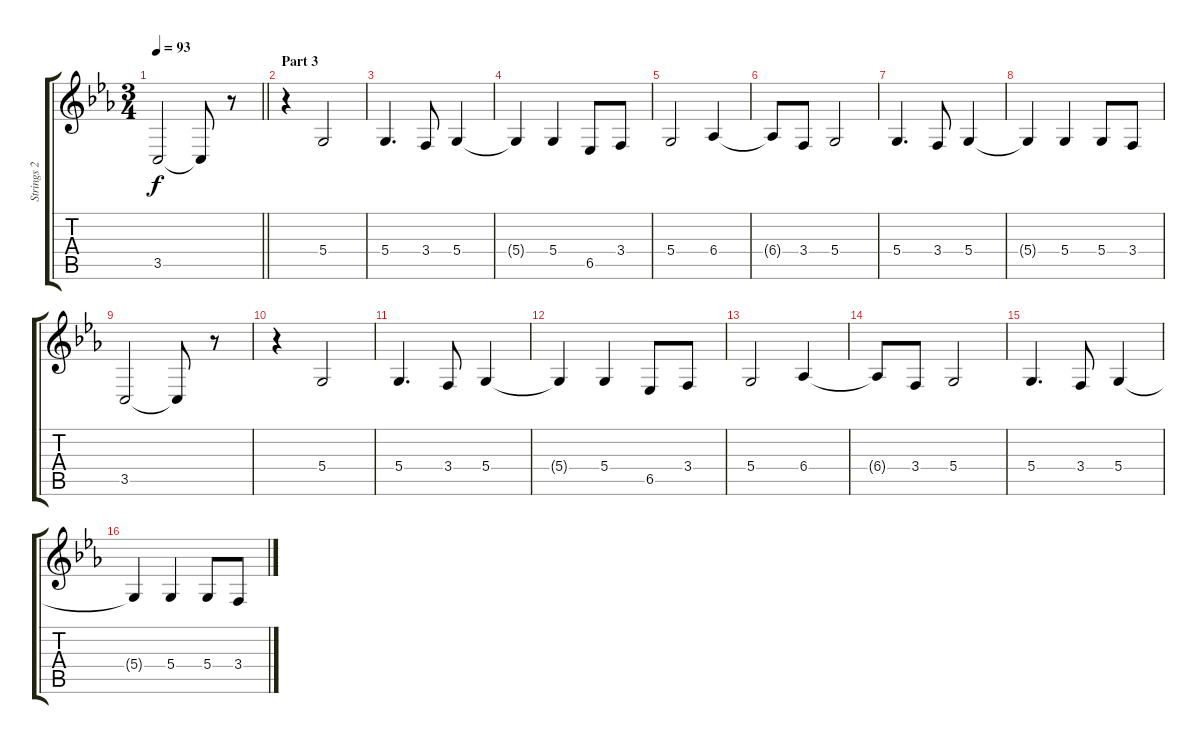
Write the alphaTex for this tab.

\track ("Strings 2" "Strings 2") {instrument synthstrings1}
\staff {score tabs}
\tuning (E4 B3 G3 D3 A2 E2) {hide}
\ts (3 4)
\tempo 93
\clef g2
\barLineRight lightlight
\ks cminor
3.5.2{dy f} 3.5{t}.8 r.8 |
\section ("" "Part 3")
r.4 5.4.2 |
5.4.4{d} 3.4.8 5.4.4 |
5.4{t}.4 5.4.4 6.5.8 3.4.8 |
5.4.2 6.4.4 |
6.4{t}.8 3.4.8 5.4.2 |
5.4.4{d} 3.4.8 5.4.4 |
5.4{t}.4 5.4.4 5.4.8 3.4.8 |
3.5.2 3.5{t}.8 r.8 |
r.4 5.4.2 |
5.4.4{d} 3.4.8 5.4.4 |
5.4{t}.4 5.4.4 6.5.8 3.4.8 |
5.4.2 6.4.4 |
6.4{t}.8 3.4.8 5.4.2 |
5.4.4{d} 3.4.8 5.4.4 |
5.4{t}.4 5.4.4 5.4.8 3.4.8
